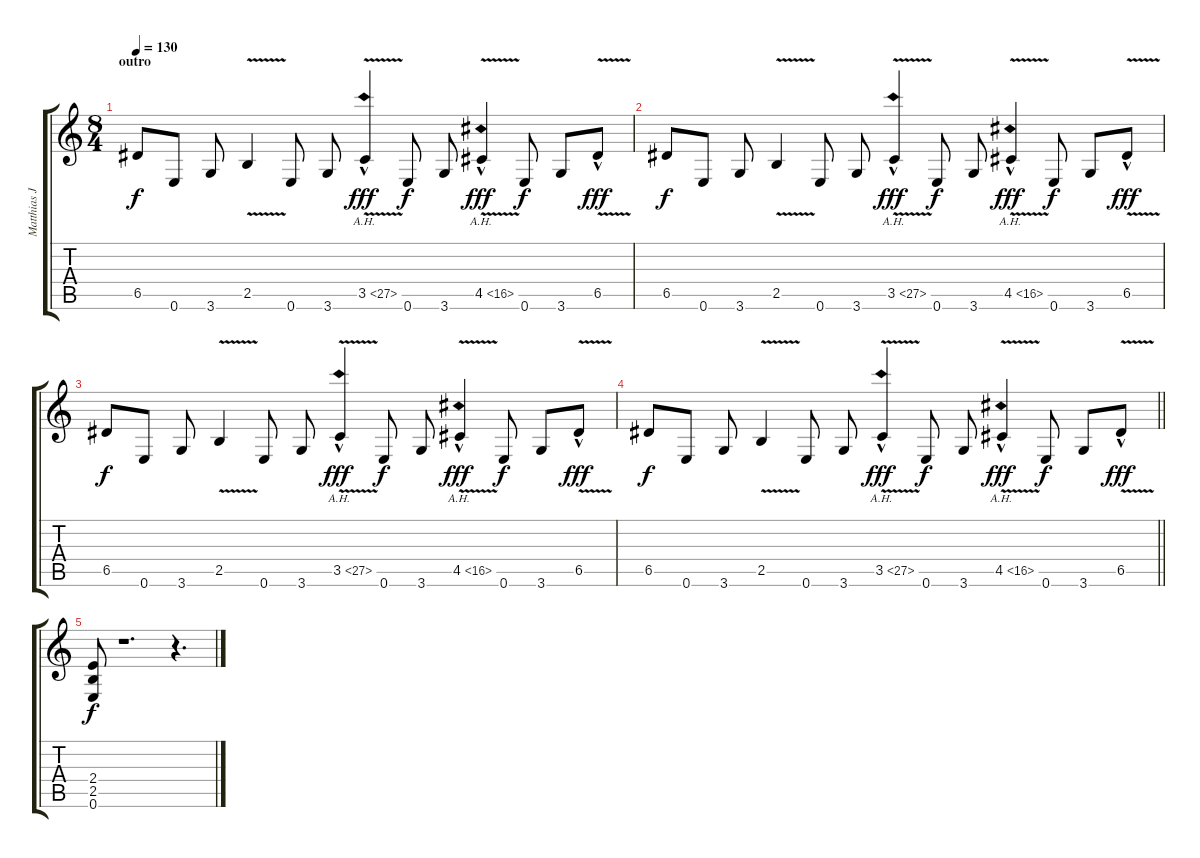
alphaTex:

\track ("Matthias Jabs" "Matthias J") {instrument overdrivenguitar}
\staff {score tabs}
\tuning (E4 B3 G3 D3 A2 E2) {hide}
\ts (8 4)
\section ("" "outro")
\tempo 130
\clef g2
\ks c
6.5.8{dy f} 0.6.8 3.6.8 2.5{v}.4 0.6.8 3.6.8 3.5{ah 24 v hac}.4{dy fff} 0.6.8{dy f} 3.6.8 4.5{ah 12 v hac}.4{dy fff} 0.6.8{dy f} 3.6.8 6.5{v hac}.8{dy fff} |
6.5.8{dy f} 0.6.8 3.6.8 2.5{v}.4 0.6.8 3.6.8 3.5{ah 24 v hac}.4{dy fff} 0.6.8{dy f} 3.6.8 4.5{ah 12 v hac}.4{dy fff} 0.6.8{dy f} 3.6.8 6.5{v hac}.8{dy fff} |
6.5.8{dy f} 0.6.8 3.6.8 2.5{v}.4 0.6.8 3.6.8 3.5{ah 24 v hac}.4{dy fff} 0.6.8{dy f} 3.6.8 4.5{ah 12 v hac}.4{dy fff} 0.6.8{dy f} 3.6.8 6.5{v hac}.8{dy fff} |
\barLineRight lightlight
6.5.8{dy f} 0.6.8 3.6.8 2.5{v}.4 0.6.8 3.6.8 3.5{ah 24 v hac}.4{dy fff} 0.6.8{dy f} 3.6.8 4.5{ah 12 v hac}.4{dy fff} 0.6.8{dy f} 3.6.8 6.5{v hac}.8{dy fff} |
(2.4 2.5 0.6).8{dy f} r.1{d} r.4{d}
